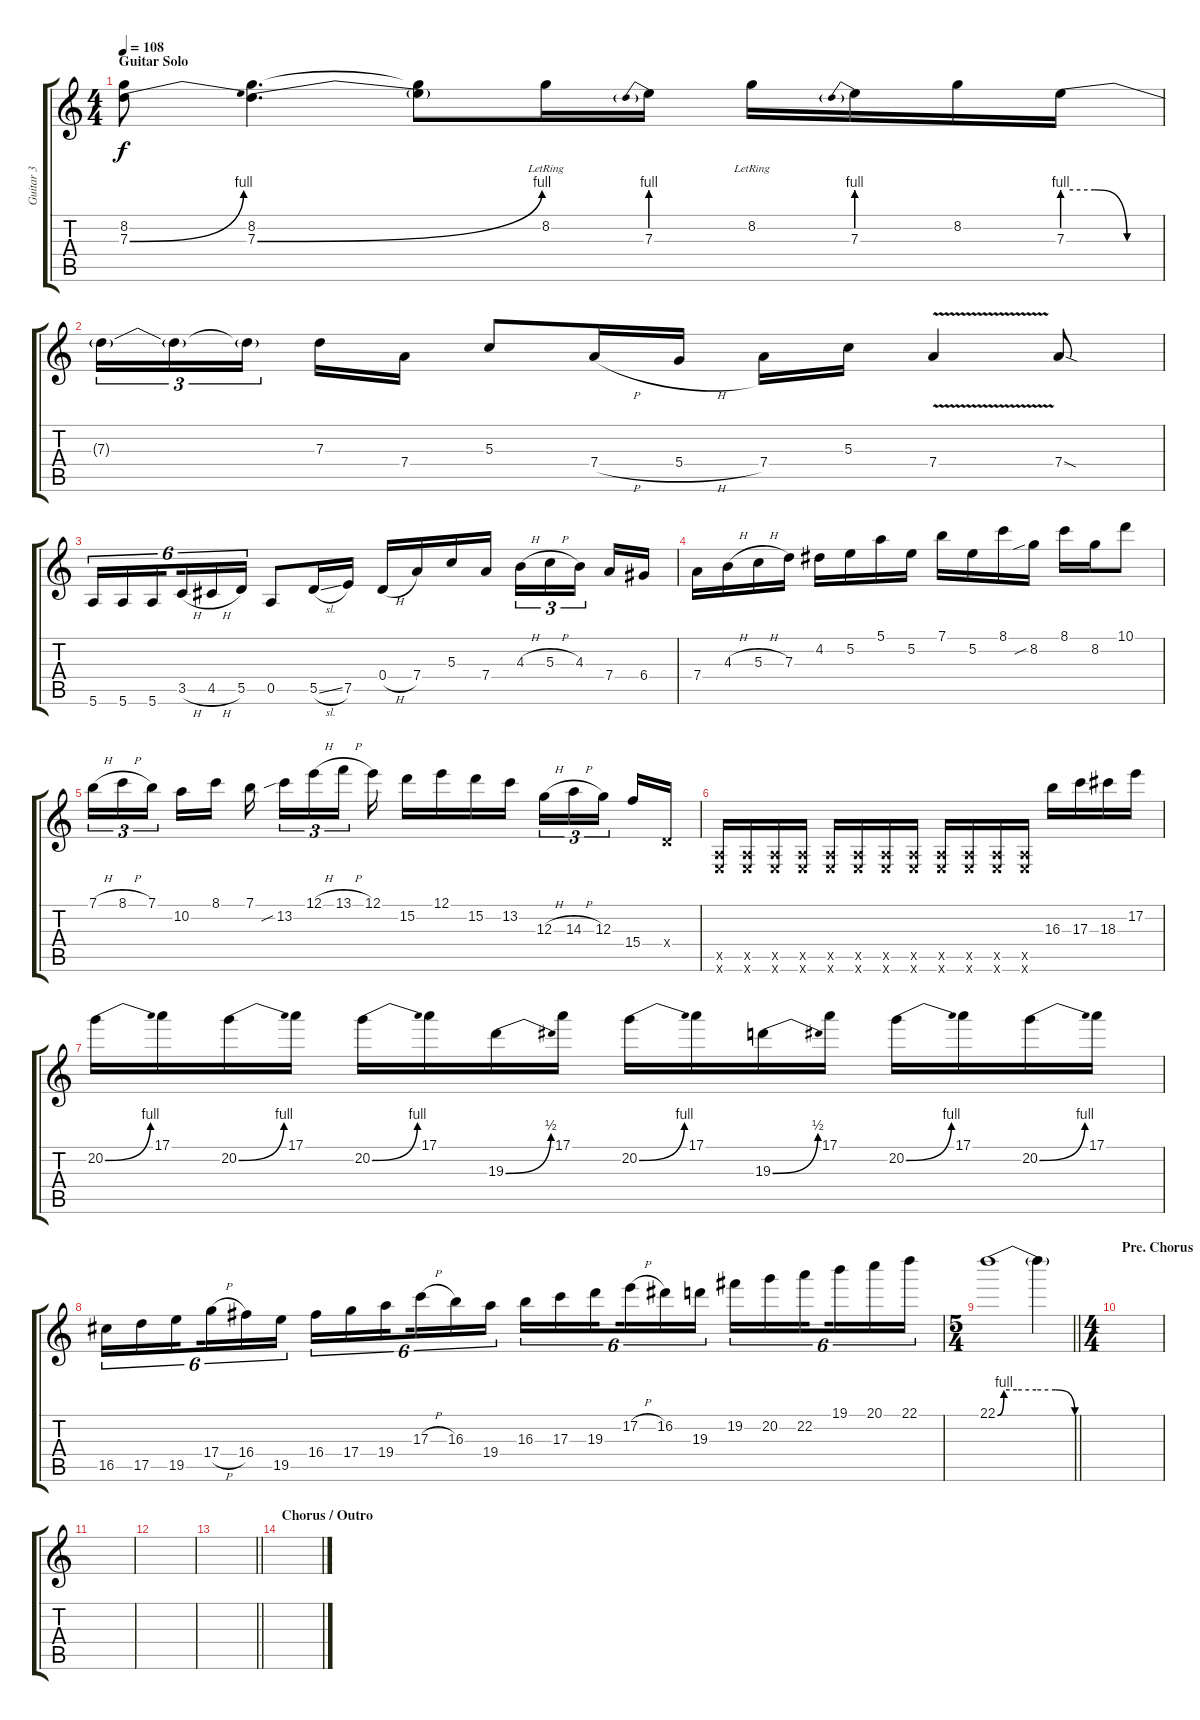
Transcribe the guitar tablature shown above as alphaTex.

\track ("Guitar 3" "Guitar 3") {instrument overdrivenguitar}
\staff {score tabs}
\tuning (E4 B3 G3 D3 A2 E2) {hide}
\ts (4 4)
\section ("" "Guitar Solo")
\tempo 108
\clef g2
\ks c
(8.2 7.3{be (bend 0 0 60 4)}).8{dy f instrument overdrivenguitar} (8.2 7.3{be (bend 0 0 60 4)}).4{d} (8.2{t} 7.3{t}).8 8.2{lr}.16 7.3{be (prebend 0 4 60 4)}.16 8.2{lr}.16 7.3{be (prebend 0 4 60 4)}.16 8.2.16 7.3{be (custom 0 4 20 4 40 0 60 0)}.16 |
7.3{t}.16{tu (3 2)} 7.3{t}.16{tu (3 2)} 7.3{t}.16{tu (3 2) beam splitsecondary} 7.3.16 7.4.16 5.3.8 7.4{h}.16 5.4{h}.16 7.4.16 5.3.16 7.4{v}.4 7.4{sod}.8 |
5.6.16{tu (6 4)} 5.6.16{tu (6 4)} 5.6.16{tu (6 4) beam splitsecondary} 3.5{h}.16{tu (6 4)} 4.5{h}.16{tu (6 4)} 5.5.16{tu (6 4)} 0.5.8 5.5{sl}.16 7.5.16 0.4{h}.16 7.4.16 5.3.16 7.4.16 4.3{h}.16{tu (3 2)} 5.3{h}.16{tu (3 2)} 4.3.16{tu (3 2) beam splitsecondary} 7.4.16 6.4.16 |
7.4.16 4.3{h}.16 5.3{h}.16 7.3.16 4.2.16 5.2.16 5.1.16 5.2.16 7.1.16 5.2.16 8.1.16 8.2{sib}.16 8.1.16 8.2.16 10.1.8 |
7.1{h}.16{tu (3 2)} 8.1{h}.16{tu (3 2)} 7.1.16{tu (3 2) beam splitsecondary} 10.2.16 8.1.16 7.1.16{beam splitsecondary} 13.2{sib}.16{tu (3 2)} 12.1{h}.16{tu (3 2)} 13.1{h}.16{tu (3 2) beam splitsecondary} 12.1.16 15.2.16 12.1.16 15.2.16 13.2.16 12.3{h}.16{tu (3 2)} 14.3{h}.16{tu (3 2)} 12.3.16{tu (3 2) beam splitsecondary} 15.4.16 0.4{x}.16 |
(0.5{x} 0.6{x}).16 (0.5{x} 0.6{x}).16 (0.5{x} 0.6{x}).16 (0.5{x} 0.6{x}).16 (0.5{x} 0.6{x}).16 (0.5{x} 0.6{x}).16 (0.5{x} 0.6{x}).16 (0.5{x} 0.6{x}).16 (0.5{x} 0.6{x}).16 (0.5{x} 0.6{x}).16 (0.5{x} 0.6{x}).16 (0.5{x} 0.6{x}).16 16.3.16 17.3.16 18.3.16 17.2.16 |
20.2{be (bend 0 0 60 4)}.16 17.1.16 20.2{be (bend 0 0 60 4)}.16 17.1.16 20.2{be (bend 0 0 60 4)}.16 17.1.16 19.3{be (bend 0 0 60 2)}.16 17.1.16 20.2{be (bend 0 0 60 4)}.16 17.1.16 19.3{be (bend 0 0 60 2)}.16 17.1.16 20.2{be (bend 0 0 60 4)}.16 17.1.16 20.2{be (bend 0 0 60 4)}.16 17.1.16 |
16.5.16{tu (6 4)} 17.5.16{tu (6 4)} 19.5.16{tu (6 4) beam splitsecondary} 17.4{h}.16{tu (6 4)} 16.4.16{tu (6 4)} 19.5.16{tu (6 4)} 16.4.16{tu (6 4)} 17.4.16{tu (6 4)} 19.4.16{tu (6 4) beam splitsecondary} 17.3{h}.16{tu (6 4)} 16.3.16{tu (6 4)} 19.4.16{tu (6 4)} 16.3.16{tu (6 4)} 17.3.16{tu (6 4)} 19.3.16{tu (6 4) beam splitsecondary} 17.2{h}.16{tu (6 4)} 16.2.16{tu (6 4)} 19.3.16{tu (6 4)} 19.2.16{tu (6 4)} 20.2.16{tu (6 4)} 22.2.16{tu (6 4) beam splitsecondary} 19.1.16{tu (6 4)} 20.1.16{tu (6 4)} 22.1.16{tu (6 4)} |
\ts (5 4)
\barLineRight lightlight
22.1{be (custom 0 0 5 4 15 4 30 4 45 4 60 0)}.1 22.1{t}.4 |
\ts (4 4)
\section ("" "Pre. Chorus")
|
|
|
\barLineRight lightlight
|
\section ("" "Chorus / Outro")
